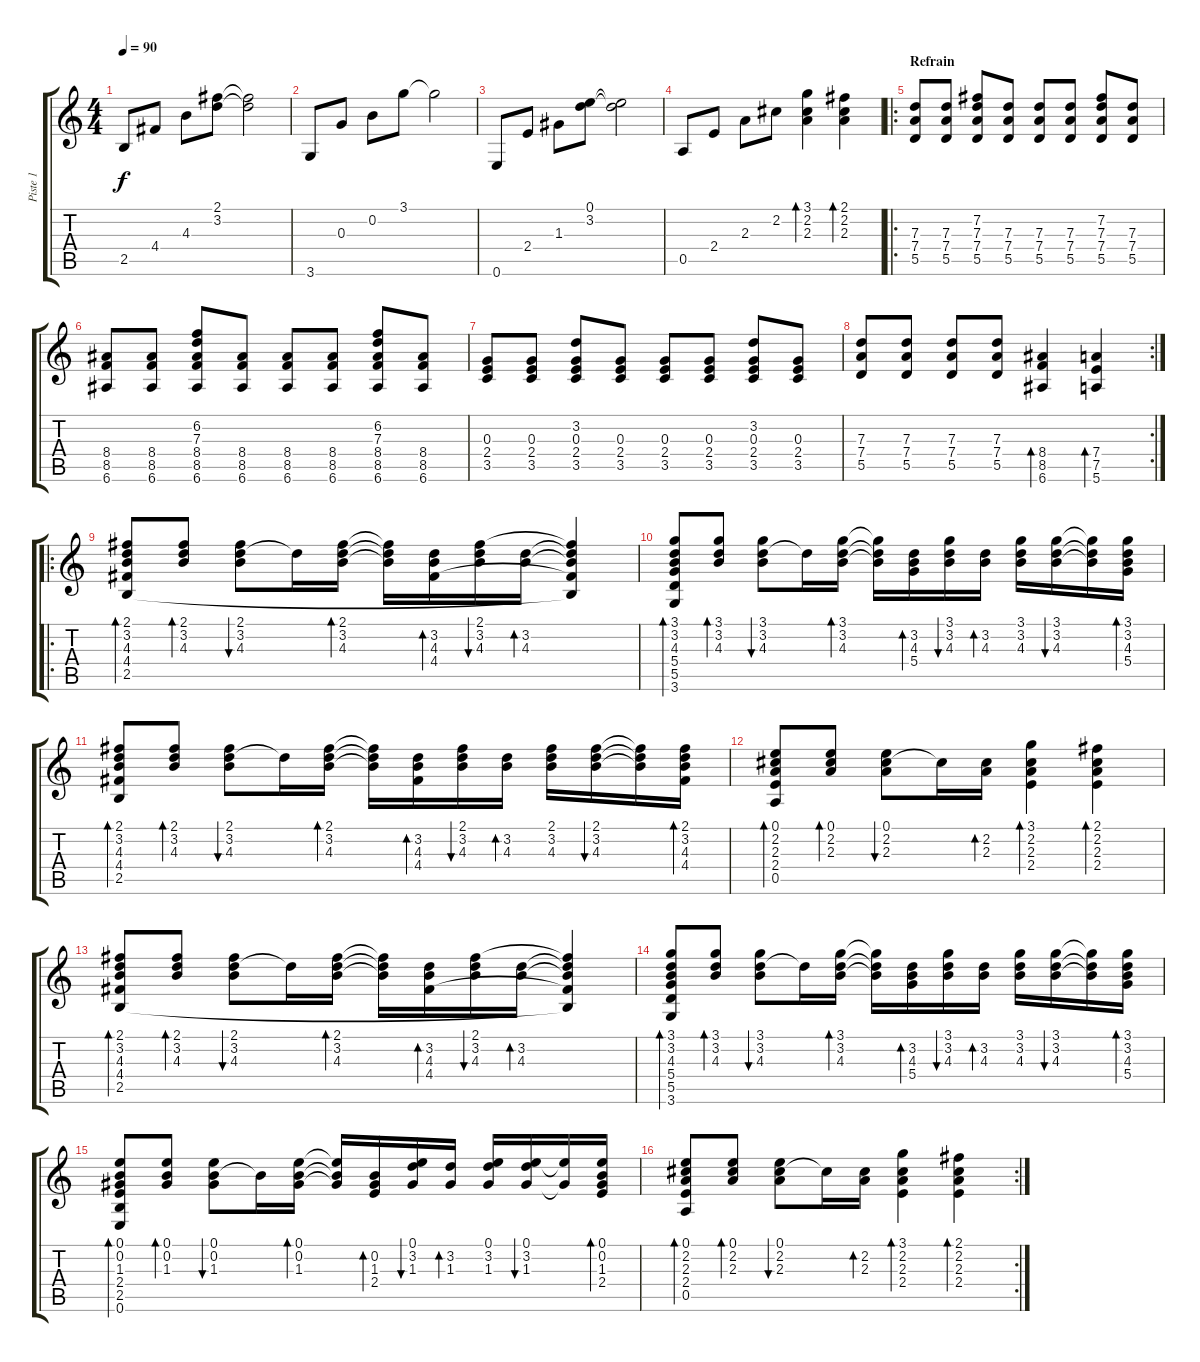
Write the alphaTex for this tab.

\track ("Piste 1" "Piste 1") {instrument acousticguitarsteel}
\staff {score tabs}
\tuning (E4 B3 G3 D3 A2 E2) {hide}
\ts (4 4)
\tempo 90
\clef g2
\ks c
2.5.8{dy f} 4.4.8 4.3.8 (2.1 3.2).8 (2.1{t} 3.2{t}).2 |
3.6.8 0.3.8 0.2.8 3.1.8 3.1{t}.2 |
0.6.8 2.4.8 1.3.8 (0.1 3.2).8 (0.1{t} 3.2{t}).2 |
0.5.8 2.4.8 2.3.8 2.2.8 (3.1 2.2 2.3).4{bd 60} (2.1 2.2 2.3).4{bd 60} |
\ro
\section ("" "Refrain")
(7.3 7.4 5.5).8{instrument overdrivenguitar} (7.3 7.4 5.5).8 (7.2 7.3 7.4 5.5).8 (7.3 7.4 5.5).8 (7.3 7.4 5.5).8 (7.3 7.4 5.5).8 (7.2 7.3 7.4 5.5).8 (7.3 7.4 5.5).8 |
(8.4 8.5 6.6).8 (8.4 8.5 6.6).8 (6.2 7.3 8.4 8.5 6.6).8 (8.4 8.5 6.6).8 (8.4 8.5 6.6).8 (8.4 8.5 6.6).8 (6.2 7.3 8.4 8.5 6.6).8 (8.4 8.5 6.6).8 |
(0.3 2.4 3.5).8 (0.3 2.4 3.5).8 (3.2 0.3 2.4 3.5).8 (0.3 2.4 3.5).8 (0.3 2.4 3.5).8 (0.3 2.4 3.5).8 (3.2 0.3 2.4 3.5).8 (0.3 2.4 3.5).8 |
\rc 2
(7.3 7.4 5.5).8 (7.3 7.4 5.5).8 (7.3 7.4 5.5).8 (7.3 7.4 5.5).8 (8.4 8.5 6.6).4{bd 60} (7.4 7.5 5.6).4{bd 60} |
\ro
(2.1 3.2 4.3 4.4 2.5).8{bd 30 instrument acousticguitarsteel} (2.1 3.2 4.3).8{bd 30} (2.1 3.2 4.3).8{bu 30} 3.2{t}.16 (2.1 3.2 4.3).16{bd 30} (2.1{t} 3.2{t} 4.3{t}).16 (3.2 4.3 4.4).16{bd 30} (2.1 3.2 4.3).16{bu 30} (3.2 4.3).16{bd 30} (2.1{t} 3.2{t} 4.3{t} 4.4{t} 2.5{t}).4 |
(3.1 3.2 4.3 5.4 5.5 3.6).8{bd 30} (3.1 3.2 4.3).8{bd 30} (3.1 3.2 4.3).8{bu 30} 3.2{t}.16 (3.1 3.2 4.3).16{bd 30} (3.1{t} 3.2{t} 4.3{t}).16 (3.2 4.3 5.4).16{bd 30} (3.1 3.2 4.3).16{bu 30} (3.2 4.3).16{bd 30} (3.1 3.2 4.3).16 (3.1 3.2 4.3).16{bu 30} (3.1{t} 3.2{t} 4.3{t}).16 (3.1 3.2 4.3 5.4).16{bd 30} |
(2.1 3.2 4.3 4.4 2.5).8{bd 30} (2.1 3.2 4.3).8{bd 30} (2.1 3.2 4.3).8{bu 30} 3.2{t}.16 (2.1 3.2 4.3).16{bd 30} (2.1{t} 3.2{t} 4.3{t}).16 (3.2 4.3 4.4).16{bd 30} (2.1 3.2 4.3).16{bu 30} (3.2 4.3).16{bd 30} (2.1 3.2 4.3).16 (2.1 3.2 4.3).16{bu 30} (2.1{t} 3.2{t} 4.3{t}).16 (2.1 3.2 4.3 4.4).16{bd 30} |
(0.1 2.2 2.3 2.4 0.5).8{bd 30} (0.1 2.2 2.3).8{bd 30} (0.1 2.2 2.3).8{bu 30} 2.2{t}.16 (2.2 2.3).16{bd 30} (3.1 2.2 2.3 2.4).4{bd 30} (2.1 2.2 2.3 2.4).4{bd 30} |
(2.1 3.2 4.3 4.4 2.5).8{bd 30} (2.1 3.2 4.3).8{bd 30} (2.1 3.2 4.3).8{bu 30} 3.2{t}.16 (2.1 3.2 4.3).16{bd 30} (2.1{t} 3.2{t} 4.3{t}).16 (3.2 4.3 4.4).16{bd 30} (2.1 3.2 4.3).16{bu 30} (3.2 4.3).16{bd 30} (2.1{t} 3.2{t} 4.3{t} 4.4{t} 2.5{t}).4 |
(3.1 3.2 4.3 5.4 5.5 3.6).8{bd 30} (3.1 3.2 4.3).8{bd 30} (3.1 3.2 4.3).8{bu 30} 3.2{t}.16 (3.1 3.2 4.3).16{bd 30} (3.1{t} 3.2{t} 4.3{t}).16 (3.2 4.3 5.4).16{bd 30} (3.1 3.2 4.3).16{bu 30} (3.2 4.3).16{bd 30} (3.1 3.2 4.3).16 (3.1 3.2 4.3).16{bu 30} (3.1{t} 3.2{t} 4.3{t}).16 (3.1 3.2 4.3 5.4).16{bd 30} |
(0.1 0.2 1.3 2.4 2.5 0.6).8{bd 30} (0.1 0.2 1.3).8{bd 30} (0.1 0.2 1.3).8{bu 30} 0.2{t}.16 (0.1 0.2 1.3).16{bd 30} (0.1{t} 0.2{t} 1.3{t}).16 (0.2 1.3 2.4).16{bd 30} (0.1 3.2 1.3).16{bu 30} (3.2 1.3).16{bd 30} (0.1 3.2 1.3).16 (0.1 3.2 1.3).16{bu 30} (0.1{t} 1.3{t}).16 (0.1 0.2 1.3 2.4).16{bd 30} |
\rc 2
(0.1 2.2 2.3 2.4 0.5).8{bd 30} (0.1 2.2 2.3).8{bd 30} (0.1 2.2 2.3).8{bu 30} 2.2{t}.16 (2.2 2.3).16{bd 30} (3.1 2.2 2.3 2.4).4{bd 30} (2.1 2.2 2.3 2.4).4{bd 30}
